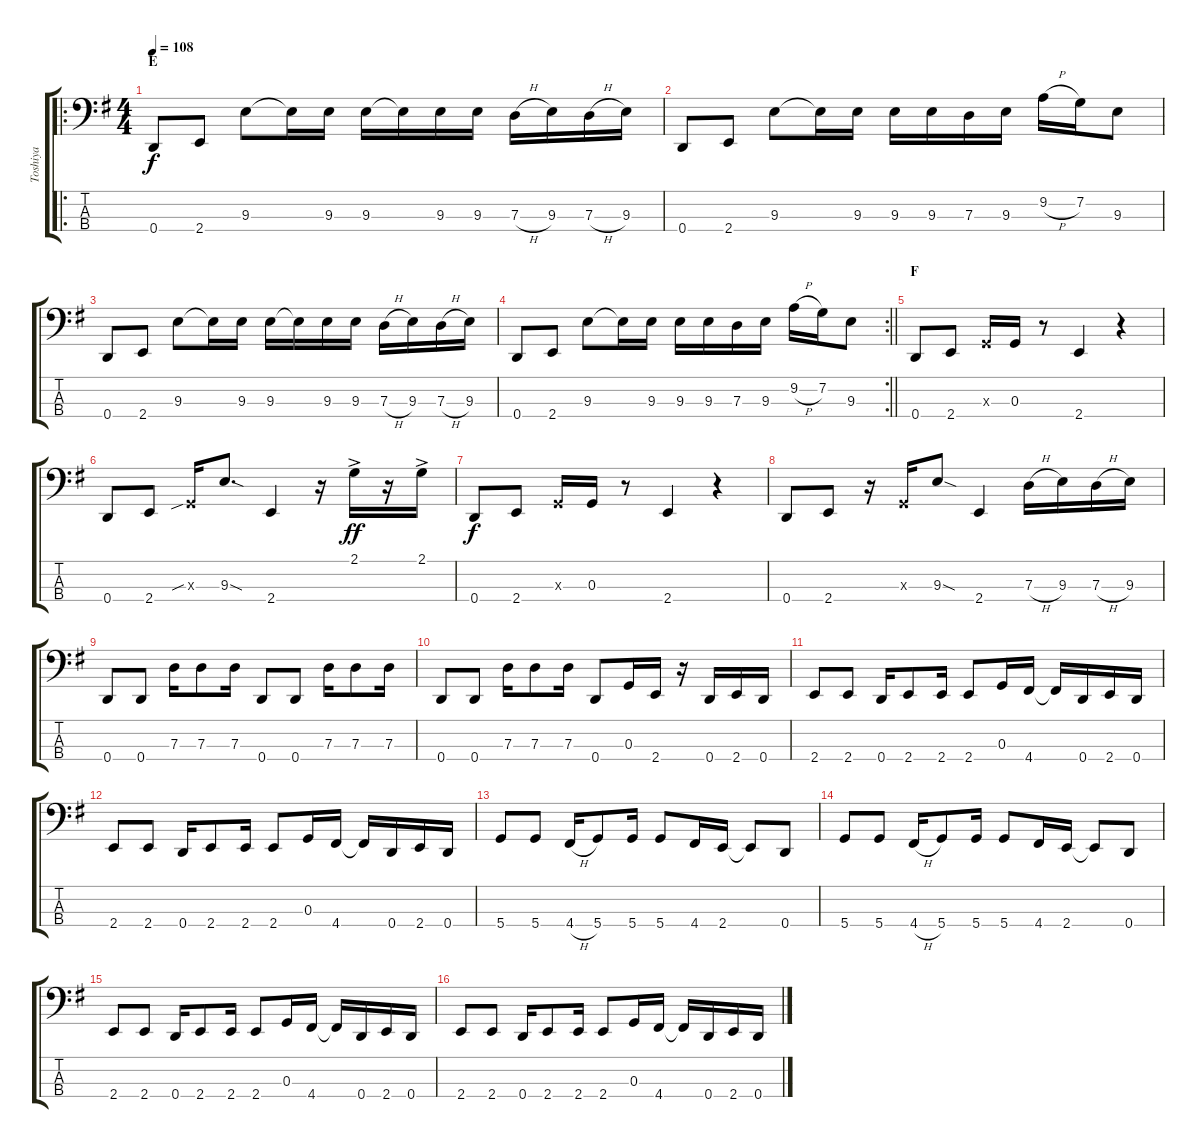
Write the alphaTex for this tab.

\track ("Toshiya" "Toshiya") {instrument electricbasspick}
\staff {score tabs}
\tuning (F2 C2 G1 D1) {hide}
\ro
\ts (4 4)
\section ("" "E")
\tempo 108
\clef f4
\ks eminor
0.4.8{dy f} 2.4.8 9.3.8 9.3{t}.16 9.3.16 9.3.16 9.3{t}.16 9.3.16 9.3.16 7.3{h}.16 9.3.16 7.3{h}.16 9.3.16 |
0.4.8 2.4.8 9.3.8 9.3{t}.16 9.3.16 9.3.16 9.3.16 7.3.16 9.3.16 9.2{h}.16 7.2.16 9.3.8 |
0.4.8 2.4.8 9.3.8 9.3{t}.16 9.3.16 9.3.16 9.3{t}.16 9.3.16 9.3.16 7.3{h}.16 9.3.16 7.3{h}.16 9.3.16 |
\rc 2
\barLineRight lightlight
0.4.8 2.4.8 9.3.8 9.3{t}.16 9.3.16 9.3.16 9.3.16 7.3.16 9.3.16 9.2{h}.16 7.2.16 9.3.8 |
\section ("" "F")
0.4.8 2.4.8 0.3{x}.16 0.3.16 r.8 2.4.4 r.4 |
0.4.8 2.4.8 0.3{sib x}.16 9.3{sod}.8{d} 2.4.4 r.16 2.1{ac}.16{dy ff} r.16 2.1{ac}.16 |
0.4.8{dy f} 2.4.8 0.3{x}.16 0.3.16 r.8 2.4.4 r.4 |
0.4.8 2.4.8 r.16 0.3{x}.16 9.3{sod}.8 2.4.4 7.3{h}.16 9.3.16 7.3{h}.16 9.3.16 |
0.4.8 0.4.8 7.3.16 7.3.8 7.3.16 0.4.8 0.4.8 7.3.16 7.3.8 7.3.16 |
0.4.8 0.4.8 7.3.16 7.3.8 7.3.16 0.4.8 0.3.16 2.4.16 r.16 0.4.16 2.4.16 0.4.16 |
2.4.8 2.4.8 0.4.16 2.4.8 2.4.16 2.4.8 0.3.16 4.4.16 4.4{t}.16 0.4.16 2.4.16 0.4.16 |
2.4.8 2.4.8 0.4.16 2.4.8 2.4.16 2.4.8 0.3.16 4.4.16 4.4{t}.16 0.4.16 2.4.16 0.4.16 |
5.4.8 5.4.8 4.4{h}.16 5.4.8 5.4.16 5.4.8 4.4.16 2.4.16 2.4{t}.8 0.4.8 |
5.4.8 5.4.8 4.4{h}.16 5.4.8 5.4.16 5.4.8 4.4.16 2.4.16 2.4{t}.8 0.4.8 |
2.4.8 2.4.8 0.4.16 2.4.8 2.4.16 2.4.8 0.3.16 4.4.16 4.4{t}.16 0.4.16 2.4.16 0.4.16 |
2.4.8 2.4.8 0.4.16 2.4.8 2.4.16 2.4.8 0.3.16 4.4.16 4.4{t}.16 0.4.16 2.4.16 0.4.16
